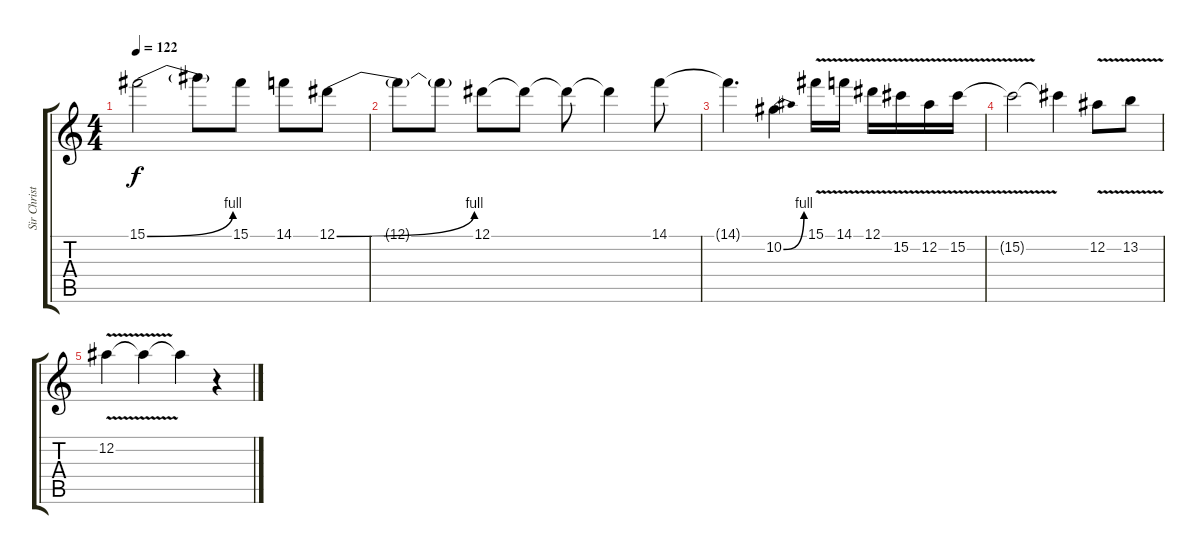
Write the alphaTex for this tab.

\track ("Sir Christus" "Sir Christ") {instrument overdrivenguitar}
\staff {score tabs}
\tuning (Eb4 Bb3 Gb3 Db3 Ab2 Eb2) {hide}
\ts (4 4)
\tempo 122
\clef g2
\ks c
15.1{be (bend 0 0 60 4)}.2{dy f} 15.1{t}.8 15.1.8 14.1.8 12.1{be (bend 0 0 60 4)}.8 |
12.1{t}.8 12.1{t}.8 12.1.8 12.1{t}.8 12.1{t}.8 12.1{t}.4 14.1.8 |
14.1{t}.4{d} 10.2{be (bend 0 0 60 4)}.4 15.1{v}.16 14.1{v}.16 12.1{v}.16 15.2{v}.16 12.2{v}.16 15.2{v}.16 |
15.2{t}.2 15.2{t}.4 12.2{v}.8 13.2{v}.8 |
12.2{v}.4 12.2{t}.4 12.2{t}.4 r.4
